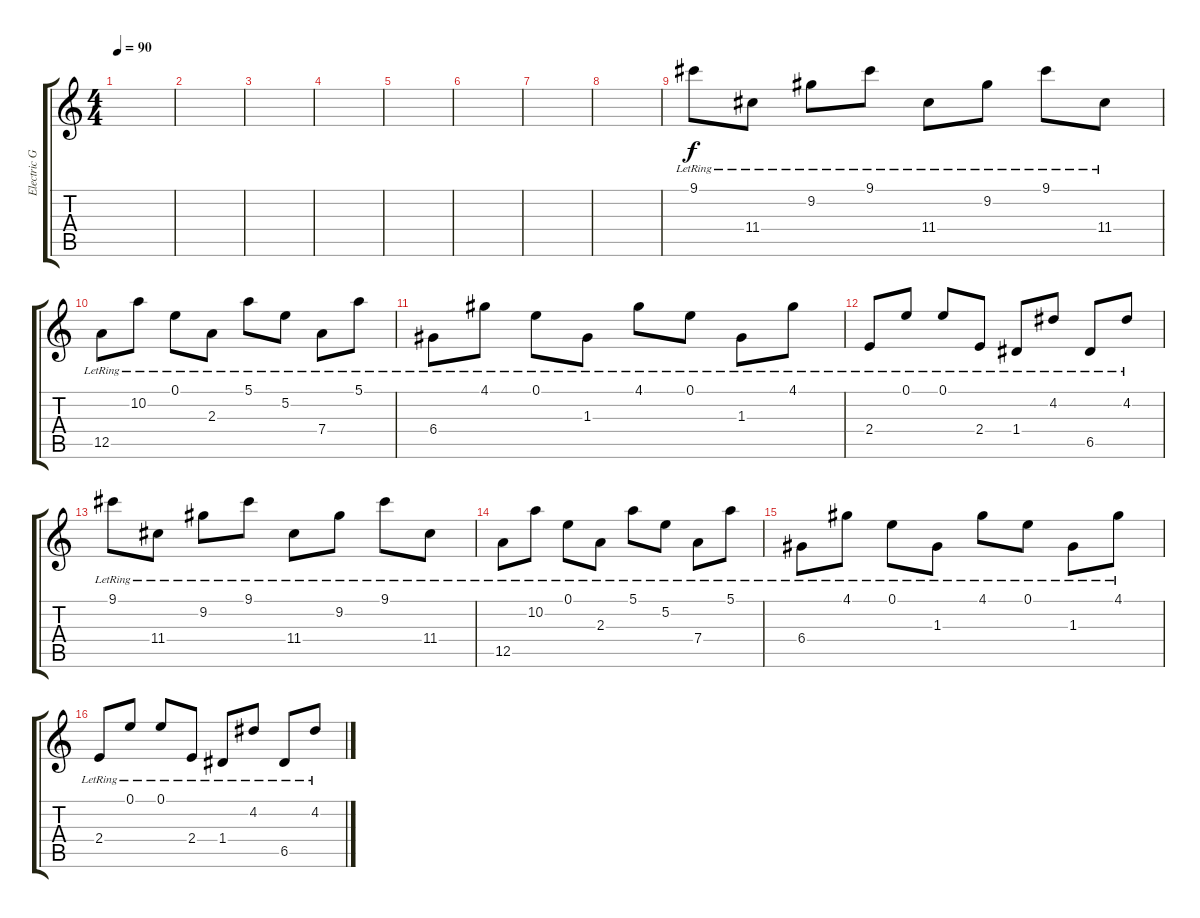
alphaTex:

\track ("Electric Guitar" "Electric G") {instrument electricguitarclean}
\staff {score tabs}
\tuning (E4 B3 G3 D3 A2 E2) {hide}
\ts (4 4)
\tempo 90
\clef g2
\ks c
|
|
|
|
|
|
|
|
9.1{lr}.8 11.4{lr}.8 9.2{lr}.8 9.1{lr}.8 11.4{lr}.8 9.2{lr}.8 9.1{lr}.8 11.4{lr}.8 |
12.5{lr}.8 10.2{lr}.8 0.1{lr}.8 2.3{lr}.8 5.1{lr}.8 5.2{lr}.8 7.4{lr}.8 5.1{lr}.8 |
6.4{lr}.8 4.1{lr}.8 0.1{lr}.8 1.3{lr}.8 4.1{lr}.8 0.1{lr}.8 1.3{lr}.8 4.1{lr}.8 |
2.4{lr}.8 0.1{lr}.8 0.1{lr}.8 2.4{lr}.8 1.4{lr}.8 4.2{lr}.8 6.5{lr}.8 4.2{lr}.8 |
9.1{lr}.8 11.4{lr}.8 9.2{lr}.8 9.1{lr}.8 11.4{lr}.8 9.2{lr}.8 9.1{lr}.8 11.4{lr}.8 |
12.5{lr}.8 10.2{lr}.8 0.1{lr}.8 2.3{lr}.8 5.1{lr}.8 5.2{lr}.8 7.4{lr}.8 5.1{lr}.8 |
6.4{lr}.8 4.1{lr}.8 0.1{lr}.8 1.3{lr}.8 4.1{lr}.8 0.1{lr}.8 1.3{lr}.8 4.1{lr}.8 |
2.4{lr}.8 0.1{lr}.8 0.1{lr}.8 2.4{lr}.8 1.4{lr}.8 4.2{lr}.8 6.5{lr}.8 4.2{lr}.8
